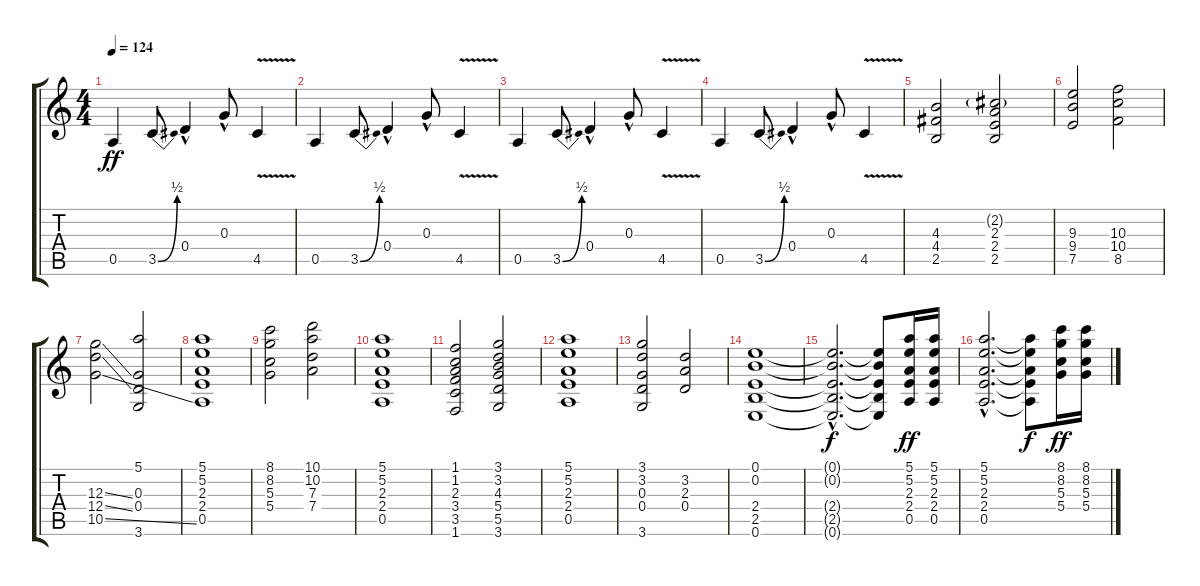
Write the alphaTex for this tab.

\track "" {instrument overdrivenguitar}
\staff {score tabs}
\tuning (E4 B3 G3 D3 A2 E2) {hide}
\ts (4 4)
\tempo 124
\clef g2
\ks c
0.5.4{dy ff} 3.5{be (bend 0 0 60 2)}.8 0.4{hac}.4 0.3{hac}.8 4.5{v}.4 |
0.5.4 3.5{be (bend 0 0 60 2)}.8 0.4{hac}.4 0.3{hac}.8 4.5{v}.4 |
0.5.4 3.5{be (bend 0 0 60 2)}.8 0.4{hac}.4 0.3{hac}.8 4.5{v}.4 |
0.5.4 3.5{be (bend 0 0 60 2)}.8 0.4{hac}.4 0.3{hac}.8 4.5{v}.4 |
(4.3 4.4 2.5).2 (2.2{g} 2.3 2.4 2.5).2 |
(9.3 9.4 7.5).2 (10.3 10.4 8.5).2 |
(12.3{ss} 12.4{ss} 10.5{ss}).2 (5.1 0.3 0.4 3.6).2 |
(5.1 5.2 2.3 2.4 0.5).1 |
(8.1 8.2 5.3 5.4).2 (10.1 10.2 7.3 7.4).2 |
(5.1 5.2 2.3 2.4 0.5).1 |
(1.1 1.2 2.3 3.4 3.5 1.6).2 (3.1 3.2 4.3 5.4 5.5 3.6).2 |
(5.1 5.2 2.3 2.4 0.5).1 |
(3.1 3.2 0.3 0.4 3.6).2 (3.2 2.3 0.4).2 |
(0.1 0.2 2.4 2.5 0.6).1 |
(0.1{hac t} 0.2{hac t} 2.4{hac t} 2.5{hac t} 0.6{hac t}).2{d dy f} (0.1{t} 0.2{t} 2.4{t} 2.5{t} 0.6{t}).8 (5.1 5.2 2.3 2.4 0.5).16{dy ff} (5.1 5.2 2.3 2.4 0.5).16 |
(5.1{hac} 5.2{hac} 2.3{hac} 2.4{hac} 0.5{hac}).2{d} (5.1{t} 5.2{t} 2.3{t} 2.4{t} 0.5{t}).8{dy f} (8.1 8.2 5.3 5.4).16{dy ff} (8.1 8.2 5.3 5.4).16
